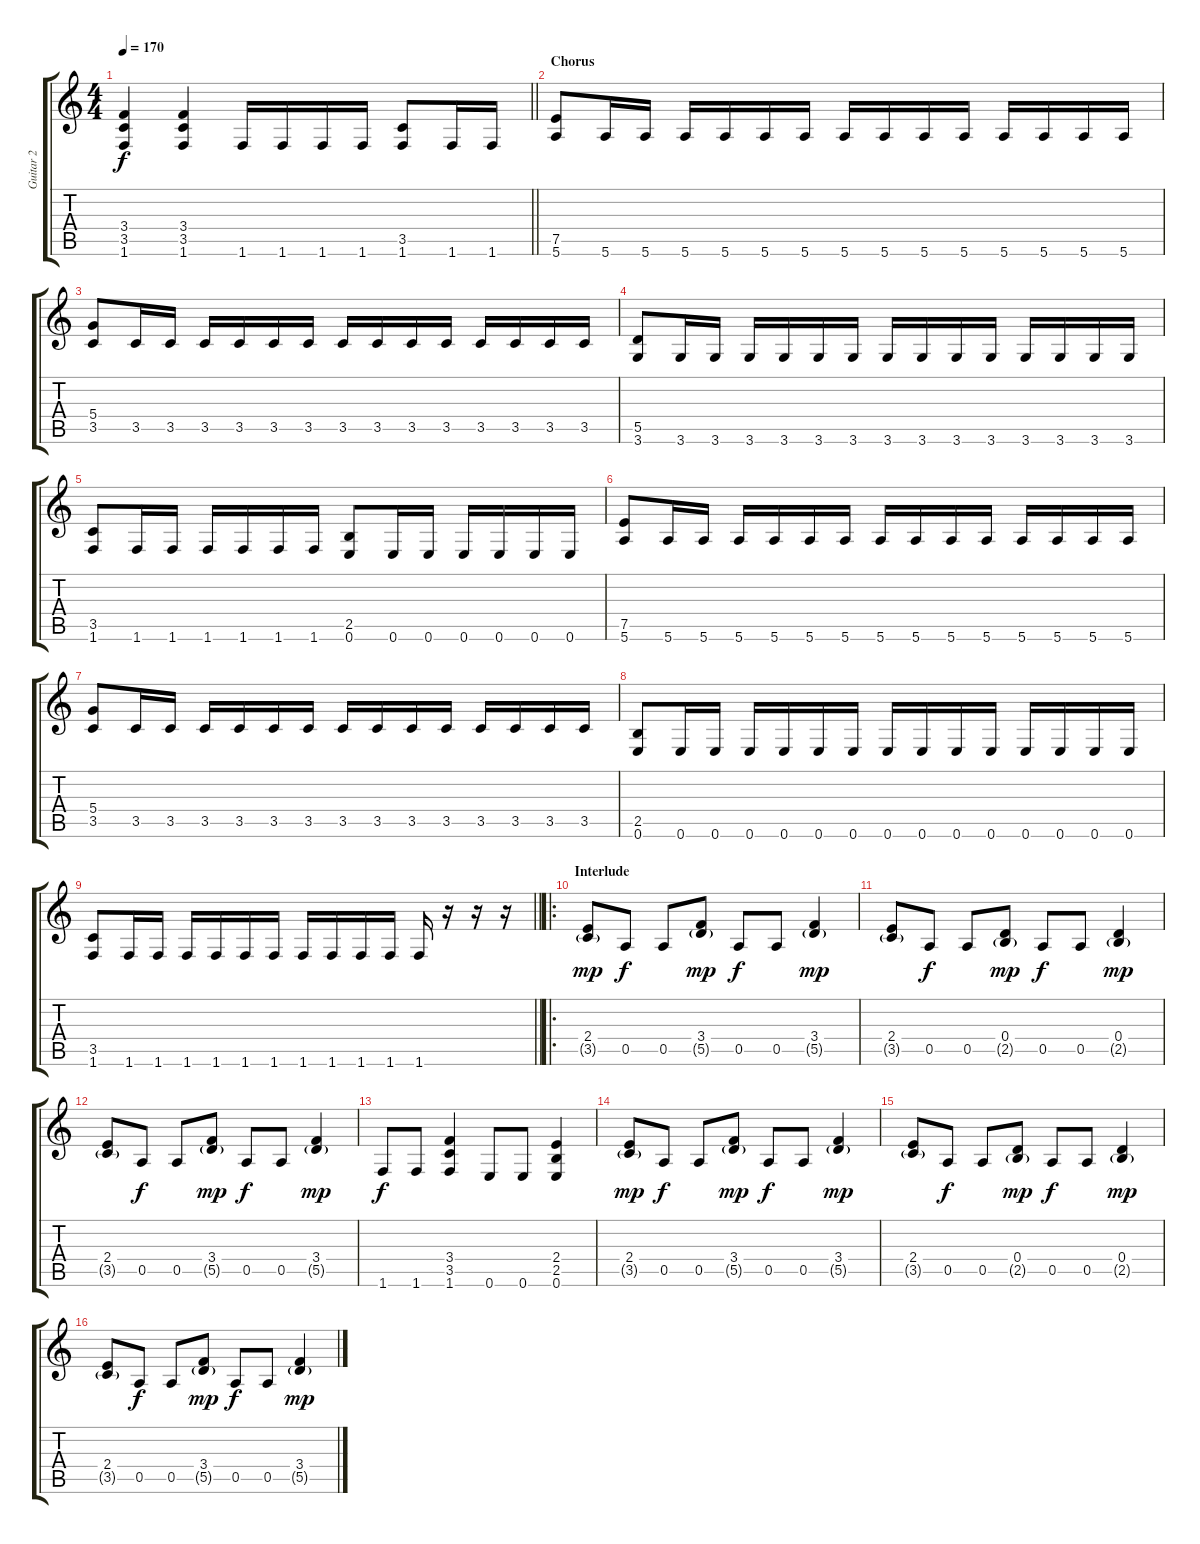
\track ("Guitar 2" "Guitar 2") {instrument distortionguitar}
\staff {score tabs}
\tuning (E4 B3 G3 D3 A2 E2) {hide}
\ts (4 4)
\tempo 170
\clef g2
\barLineRight lightlight
\ks c
(3.4 3.5 1.6).4{dy f} (3.4 3.5 1.6).4 1.6.16 1.6.16 1.6.16 1.6.16 (3.5 1.6).8 1.6.16 1.6.16 |
\section ("" "Chorus")
(7.5 5.6).8 5.6.16 5.6.16 5.6.16 5.6.16 5.6.16 5.6.16 5.6.16 5.6.16 5.6.16 5.6.16 5.6.16 5.6.16 5.6.16 5.6.16 |
(5.4 3.5).8 3.5.16 3.5.16 3.5.16 3.5.16 3.5.16 3.5.16 3.5.16 3.5.16 3.5.16 3.5.16 3.5.16 3.5.16 3.5.16 3.5.16 |
(5.5 3.6).8 3.6.16 3.6.16 3.6.16 3.6.16 3.6.16 3.6.16 3.6.16 3.6.16 3.6.16 3.6.16 3.6.16 3.6.16 3.6.16 3.6.16 |
(3.5 1.6).8 1.6.16 1.6.16 1.6.16 1.6.16 1.6.16 1.6.16 (2.5 0.6).8 0.6.16 0.6.16 0.6.16 0.6.16 0.6.16 0.6.16 |
(7.5 5.6).8 5.6.16 5.6.16 5.6.16 5.6.16 5.6.16 5.6.16 5.6.16 5.6.16 5.6.16 5.6.16 5.6.16 5.6.16 5.6.16 5.6.16 |
(5.4 3.5).8 3.5.16 3.5.16 3.5.16 3.5.16 3.5.16 3.5.16 3.5.16 3.5.16 3.5.16 3.5.16 3.5.16 3.5.16 3.5.16 3.5.16 |
(2.5 0.6).8 0.6.16 0.6.16 0.6.16 0.6.16 0.6.16 0.6.16 0.6.16 0.6.16 0.6.16 0.6.16 0.6.16 0.6.16 0.6.16 0.6.16 |
\barLineRight lightlight
(3.5 1.6).8 1.6.16 1.6.16 1.6.16 1.6.16 1.6.16 1.6.16 1.6.16 1.6.16 1.6.16 1.6.16 1.6.16 r.16 r.16 r.16 |
\ro
\section ("" "Interlude")
(2.4 3.5{g}).8{dy mp} 0.5.8{dy f} 0.5.8 (3.4 5.5{g}).8{dy mp} 0.5.8{dy f} 0.5.8 (3.4 5.5{g}).4{dy mp} |
(2.4 3.5{g}).8 0.5.8{dy f} 0.5.8 (0.4 2.5{g}).8{dy mp} 0.5.8{dy f} 0.5.8 (0.4 2.5{g}).4{dy mp} |
(2.4 3.5{g}).8 0.5.8{dy f} 0.5.8 (3.4 5.5{g}).8{dy mp} 0.5.8{dy f} 0.5.8 (3.4 5.5{g}).4{dy mp} |
1.6.8{dy f} 1.6.8 (3.4 3.5 1.6).4 0.6.8 0.6.8 (2.4 2.5 0.6).4 |
(2.4 3.5{g}).8{dy mp} 0.5.8{dy f} 0.5.8 (3.4 5.5{g}).8{dy mp} 0.5.8{dy f} 0.5.8 (3.4 5.5{g}).4{dy mp} |
(2.4 3.5{g}).8 0.5.8{dy f} 0.5.8 (0.4 2.5{g}).8{dy mp} 0.5.8{dy f} 0.5.8 (0.4 2.5{g}).4{dy mp} |
(2.4 3.5{g}).8 0.5.8{dy f} 0.5.8 (3.4 5.5{g}).8{dy mp} 0.5.8{dy f} 0.5.8 (3.4 5.5{g}).4{dy mp}
